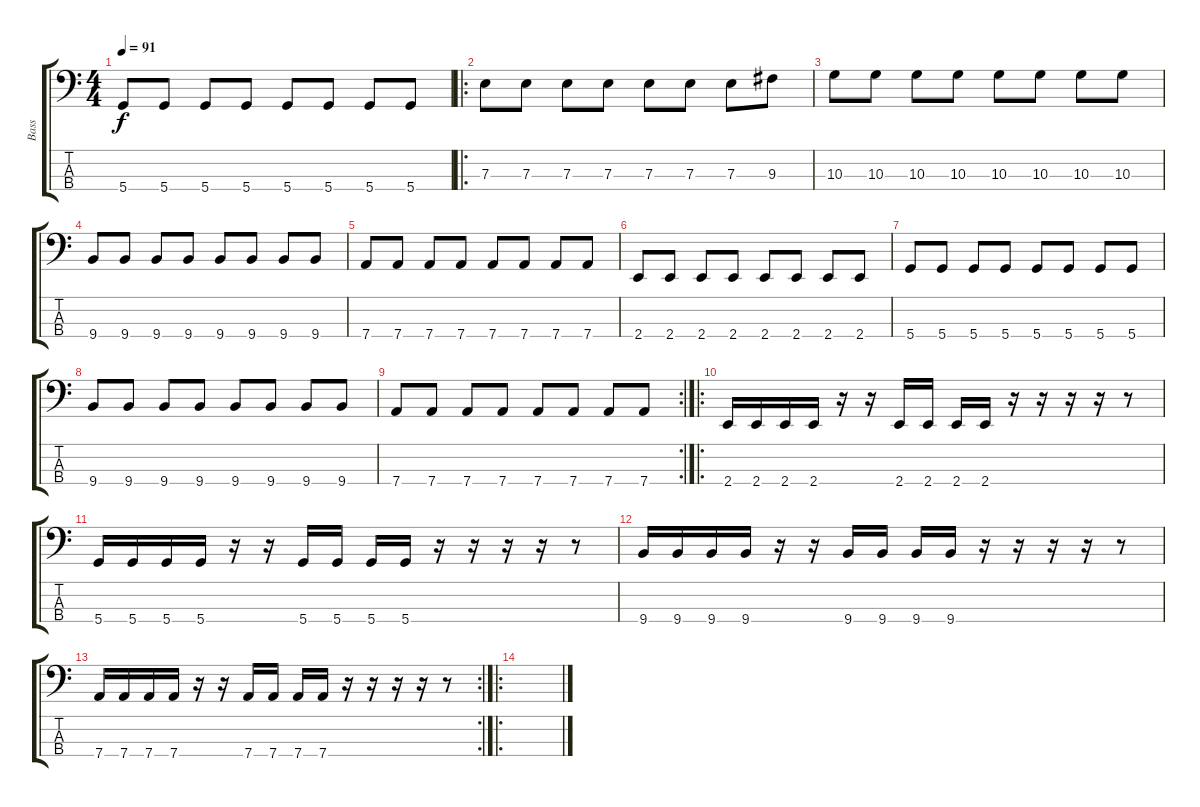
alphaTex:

\track ("Bass" "Bass") {instrument electricbassfinger}
\staff {score tabs}
\tuning (G2 D2 A1 D1) {hide}
\ts (4 4)
\tempo 91
\clef f4
\ks c
5.4.8{dy f} 5.4.8 5.4.8 5.4.8 5.4.8 5.4.8 5.4.8 5.4.8 |
\ro
7.3.8 7.3.8 7.3.8 7.3.8 7.3.8 7.3.8 7.3.8 9.3.8 |
10.3.8 10.3.8 10.3.8 10.3.8 10.3.8 10.3.8 10.3.8 10.3.8 |
9.4.8 9.4.8 9.4.8 9.4.8 9.4.8 9.4.8 9.4.8 9.4.8 |
7.4.8 7.4.8 7.4.8 7.4.8 7.4.8 7.4.8 7.4.8 7.4.8 |
2.4.8 2.4.8 2.4.8 2.4.8 2.4.8 2.4.8 2.4.8 2.4.8 |
5.4.8 5.4.8 5.4.8 5.4.8 5.4.8 5.4.8 5.4.8 5.4.8 |
9.4.8 9.4.8 9.4.8 9.4.8 9.4.8 9.4.8 9.4.8 9.4.8 |
\rc 2
7.4.8 7.4.8 7.4.8 7.4.8 7.4.8 7.4.8 7.4.8 7.4.8 |
\ro
2.4.16 2.4.16 2.4.16 2.4.16 r.16 r.16 2.4.16 2.4.16 2.4.16 2.4.16 r.16 r.16 r.16 r.16 r.8 |
5.4.16 5.4.16 5.4.16 5.4.16 r.16 r.16 5.4.16 5.4.16 5.4.16 5.4.16 r.16 r.16 r.16 r.16 r.8 |
9.4.16 9.4.16 9.4.16 9.4.16 r.16 r.16 9.4.16 9.4.16 9.4.16 9.4.16 r.16 r.16 r.16 r.16 r.8 |
\rc 2
7.4.16 7.4.16 7.4.16 7.4.16 r.16 r.16 7.4.16 7.4.16 7.4.16 7.4.16 r.16 r.16 r.16 r.16 r.8 |
\ro
